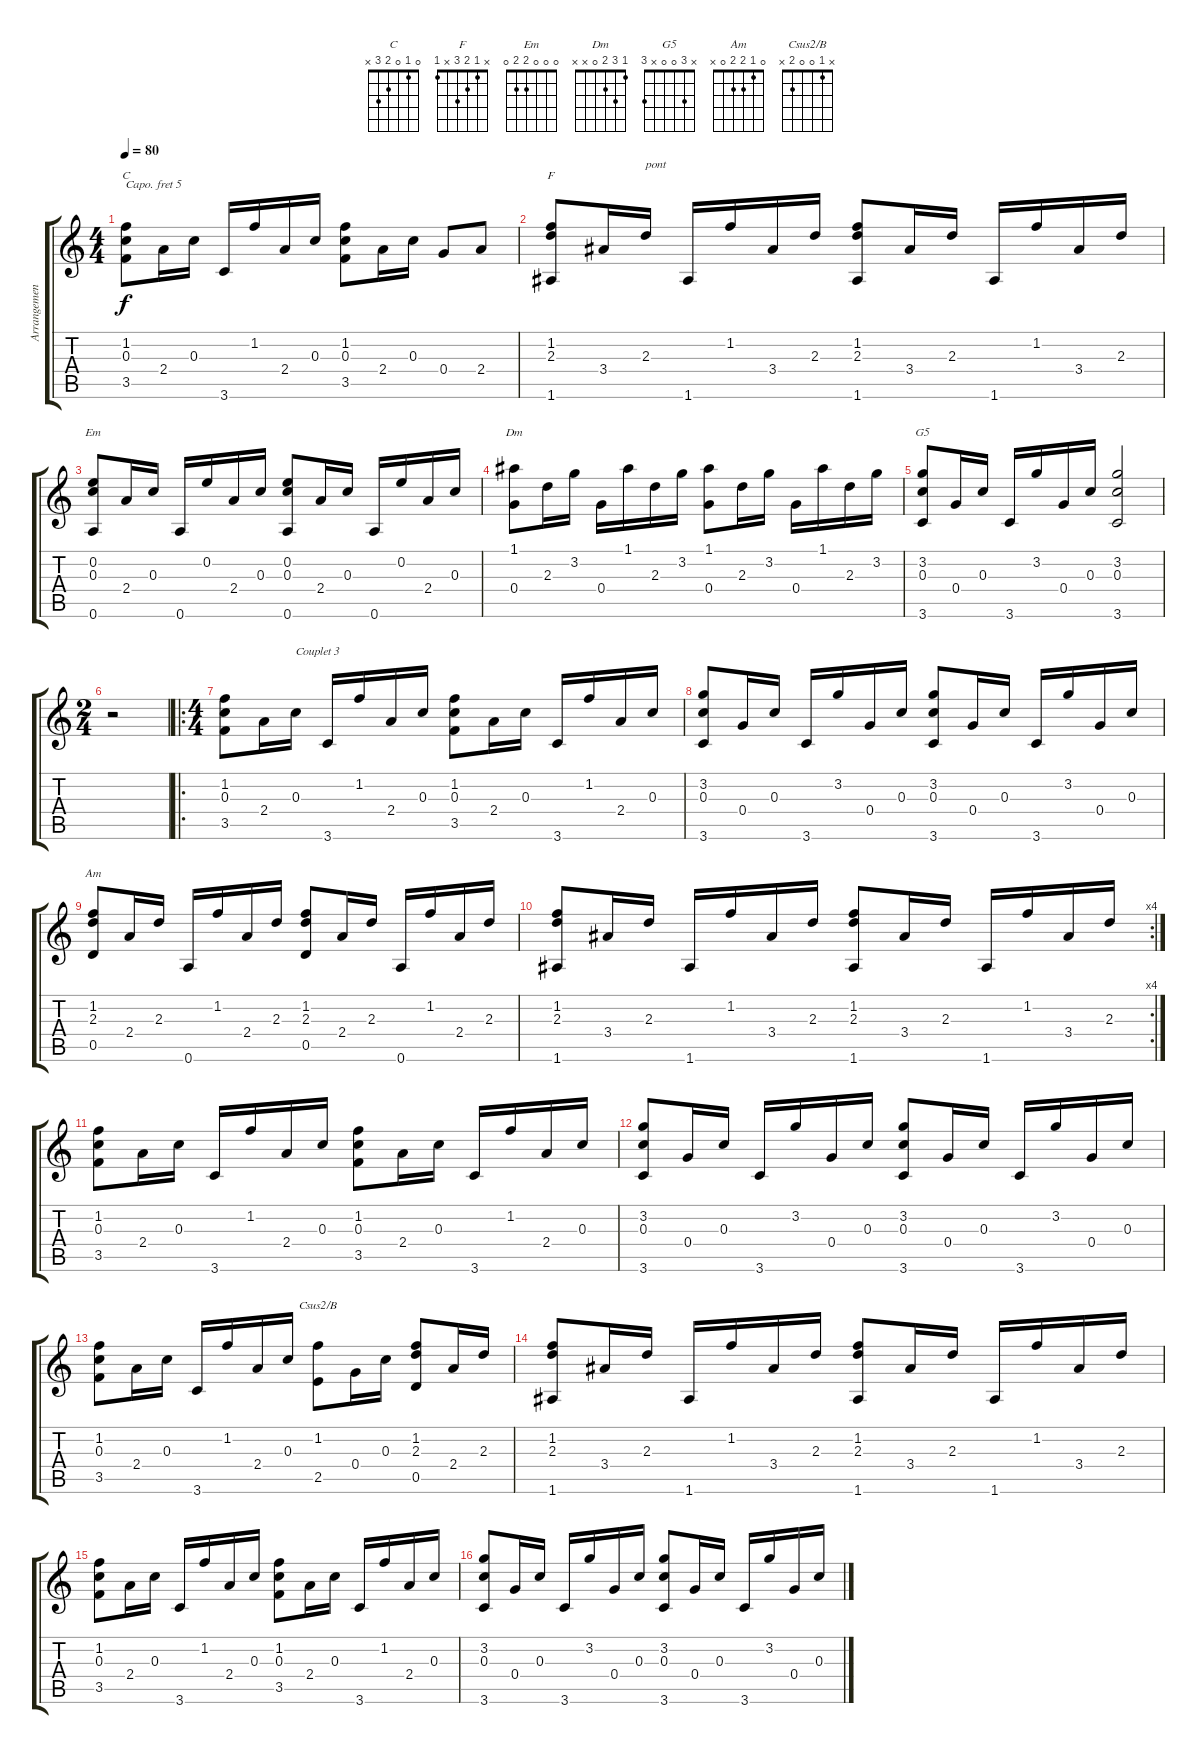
\track ("Arrangement" "Arrangemen") {instrument acousticguitarnylon}
\staff {score tabs}
\capo 5
\tuning (E4 B3 G3 D3 A2 E2) {hide}
\chord ("C" 0 1 0 2 3 x)
\chord ("F" x 1 2 3 x 1)
\chord ("Em" 0 0 0 2 2 0)
\chord ("Dm" 1 3 2 0 x x)
\chord ("G5" x 3 0 0 x 3)
\chord ("Am" 0 1 2 2 0 x)
\chord ("Csus2/B" x 1 0 0 2 x)
\ts (4 4)
\tempo 80
\clef g2
\ks c
(1.2 0.3 3.5).8{ch "C" dy f} 2.4.16 0.3.16 3.6.16 1.2.16 2.4.16 0.3.16 (1.2 0.3 3.5).8 2.4.16 0.3.16 0.4.8 2.4.8 |
(1.2 2.3 1.6).8{ch "F"} 3.4.16 2.3.16{txt "pont"} 1.6.16 1.2.16 3.4.16 2.3.16 (1.2 2.3 1.6).8 3.4.16 2.3.16 1.6.16 1.2.16 3.4.16 2.3.16 |
(0.2 0.3 0.6).8{ch "Em"} 2.4.16 0.3.16 0.6.16 0.2.16 2.4.16 0.3.16 (0.2 0.3 0.6).8 2.4.16 0.3.16 0.6.16 0.2.16 2.4.16 0.3.16 |
(1.1 0.4).8{ch "Dm"} 2.3.16 3.2.16 0.4.16 1.1.16 2.3.16 3.2.16 (1.1 0.4).8 2.3.16 3.2.16 0.4.16 1.1.16 2.3.16 3.2.16 |
(3.2 0.3 3.6).8{ch "G5"} 0.4.16 0.3.16 3.6.16 3.2.16 0.4.16 0.3.16 (3.2 0.3 3.6).2 |
\ts (2 4)
r.2 |
\ro
\ts (4 4)
(1.2 0.3 3.5).8 2.4.16 0.3.16{txt "Couplet 3"} 3.6.16 1.2.16 2.4.16 0.3.16 (1.2 0.3 3.5).8 2.4.16 0.3.16 3.6.16 1.2.16 2.4.16 0.3.16 |
(3.2 0.3 3.6).8 0.4.16 0.3.16 3.6.16 3.2.16 0.4.16 0.3.16 (3.2 0.3 3.6).8 0.4.16 0.3.16 3.6.16 3.2.16 0.4.16 0.3.16 |
(1.2 2.3 0.5).8{ch "Am"} 2.4.16 2.3.16 0.6.16 1.2.16 2.4.16 2.3.16 (1.2 2.3 0.5).8 2.4.16 2.3.16 0.6.16 1.2.16 2.4.16 2.3.16 |
\rc 4
(1.2 2.3 1.6).8 3.4.16 2.3.16 1.6.16 1.2.16 3.4.16 2.3.16 (1.2 2.3 1.6).8 3.4.16 2.3.16 1.6.16 1.2.16 3.4.16 2.3.16 |
(1.2 0.3 3.5).8 2.4.16 0.3.16 3.6.16 1.2.16 2.4.16 0.3.16 (1.2 0.3 3.5).8 2.4.16 0.3.16 3.6.16 1.2.16 2.4.16 0.3.16 |
(3.2 0.3 3.6).8 0.4.16 0.3.16 3.6.16 3.2.16 0.4.16 0.3.16 (3.2 0.3 3.6).8 0.4.16 0.3.16 3.6.16 3.2.16 0.4.16 0.3.16 |
(1.2 0.3 3.5).8 2.4.16 0.3.16 3.6.16 1.2.16 2.4.16 0.3.16 (1.2 2.5).8{ch "Csus2/B"} 0.4.16 0.3.16 (1.2 2.3 0.5).8 2.4.16 2.3.16 |
(1.2 2.3 1.6).8 3.4.16 2.3.16 1.6.16 1.2.16 3.4.16 2.3.16 (1.2 2.3 1.6).8 3.4.16 2.3.16 1.6.16 1.2.16 3.4.16 2.3.16 |
(1.2 0.3 3.5).8 2.4.16 0.3.16 3.6.16 1.2.16 2.4.16 0.3.16 (1.2 0.3 3.5).8 2.4.16 0.3.16 3.6.16 1.2.16 2.4.16 0.3.16 |
(3.2 0.3 3.6).8 0.4.16 0.3.16 3.6.16 3.2.16 0.4.16 0.3.16 (3.2 0.3 3.6).8 0.4.16 0.3.16 3.6.16 3.2.16 0.4.16 0.3.16
